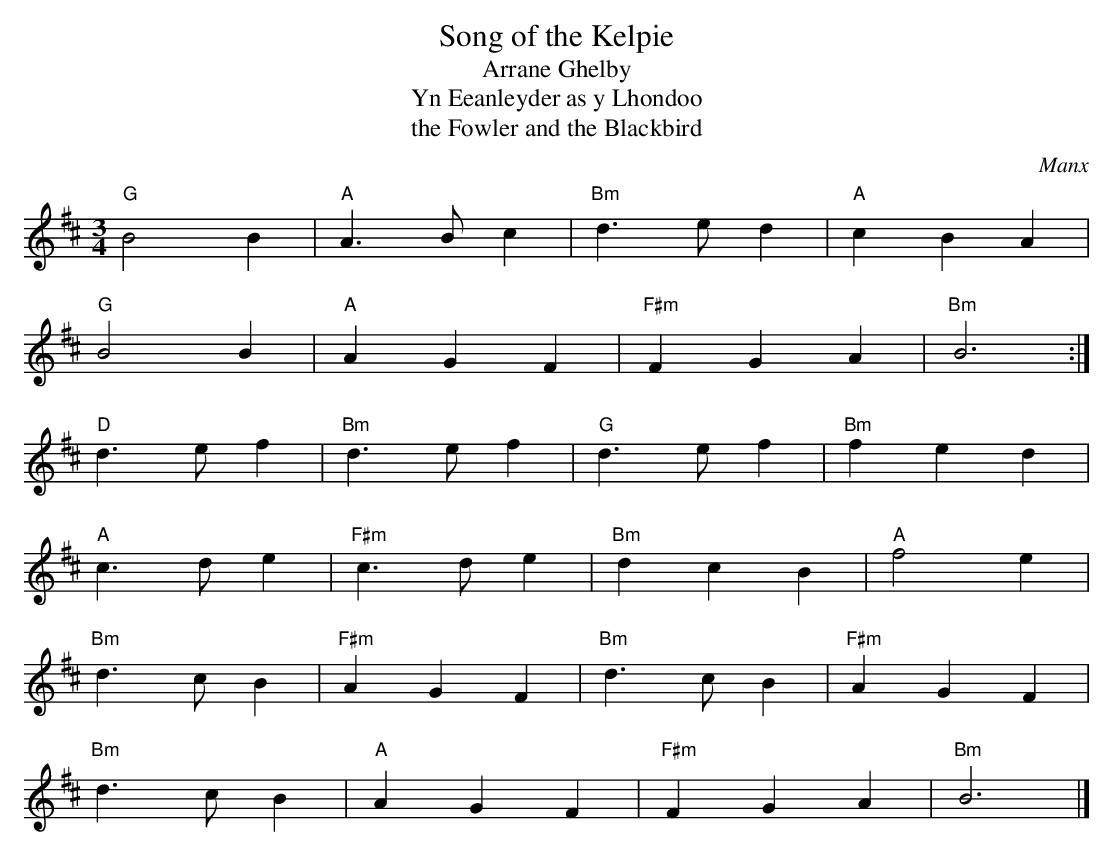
X:1
T:Song of the Kelpie
T:Arrane Ghelby
T:Yn Eeanleyder as y Lhondoo
T: the Fowler and the Blackbird
O:Manx
M:3/4
L:1/4
K:D
"G"B2 B | "A"A>B c | "Bm"d>e d | "A"c B A |
"G"B2 B | "A"A G F | "F#m"F G A | "Bm"B3 :|
"D"d>e f | "Bm"d>e f | "G"d>e f | "Bm"f e d |
"A"c>d e | "F#m"c>d e | "Bm"d c B | "A"f2 e |
"Bm"d>c B | "F#m"A G F | "Bm"d>c B | "F#m"A G F |
"Bm"d>c B | "A"A G F | "F#m"F G A | "Bm"B3 |]
